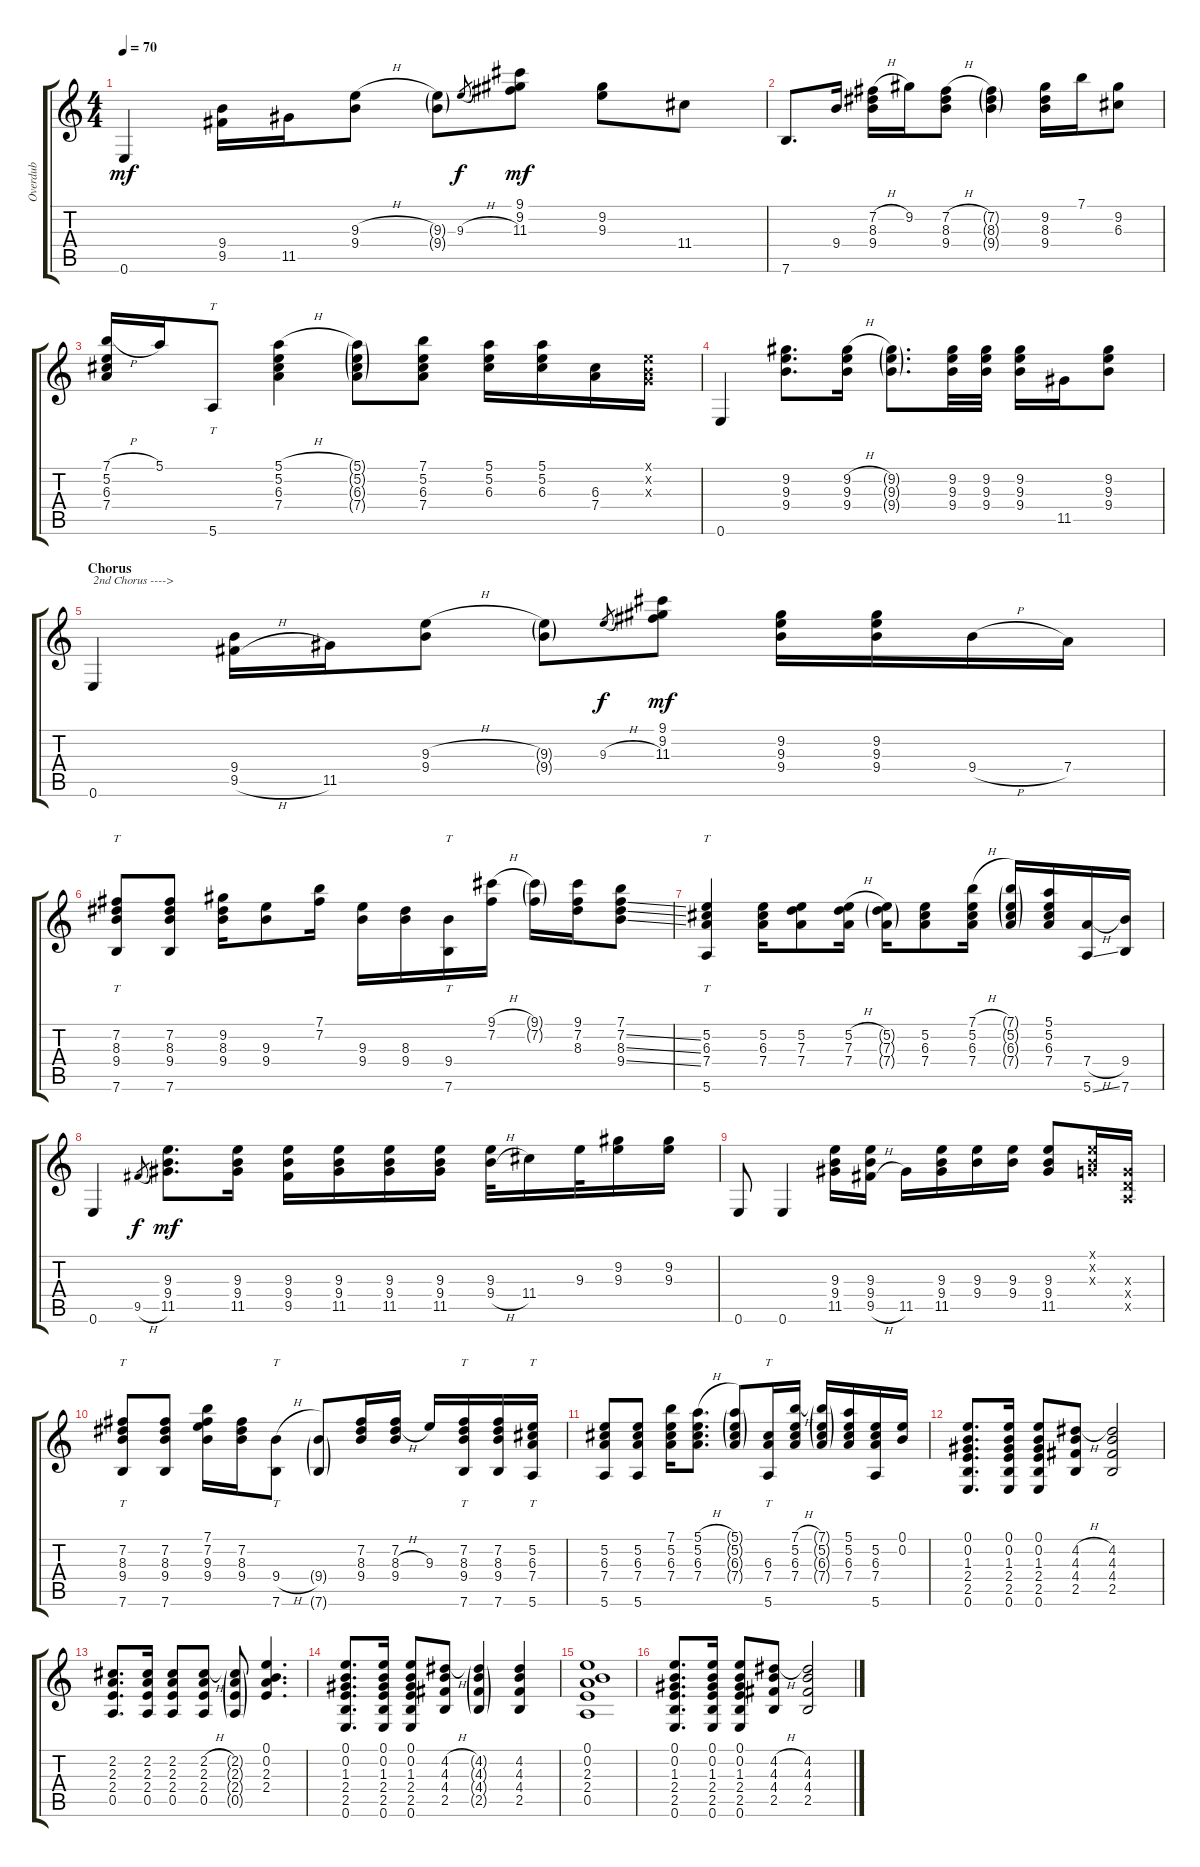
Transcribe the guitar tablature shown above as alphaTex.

\track ("Overdub" "Overdub") {instrument acousticguitarsteel}
\staff {score tabs}
\tuning (E4 B3 G3 D3 A2 E2) {hide}
\ts (4 4)
\tempo 70
\clef g2
\ks c
0.6.4{dy mf} (9.4 9.5).16 11.5.16 (9.3{h} 9.4).8 (9.3{g} 9.4{g}).8 9.3{h}.8{gr dy f} (9.1 9.2 11.3).8{dy mf} (9.2 9.3).8 11.4.8 |
7.6.8{d} 9.4.16 (7.2{h} 8.3 9.4).16 9.2.16 (7.2{h} 8.3 9.4).8 (7.2{g} 8.3{g} 9.4{g}).4 (9.2 8.3 9.4).16 7.1.16 (9.2 6.3).8 |
(7.1{h} 5.2 6.3 7.4).16 5.1.16 5.6.8{tt} (5.1{h} 5.2 6.3 7.4).4 (5.1{g} 5.2{g} 6.3{g} 7.4{g}).8 (7.1 5.2 6.3 7.4).8 (5.1 5.2 6.3).16 (5.1 5.2 6.3).16 (6.3 7.4).16 (0.1{x} 0.2{x} 0.3{x}).16 |
0.6.4 (9.2 9.3 9.4).8{d} (9.2{h} 9.3 9.4).16 (9.2{g} 9.3{g} 9.4{g}).8{d} (9.2 9.3 9.4).32 (9.2 9.3 9.4).32 (9.2 9.3 9.4).16 11.5.16 (9.2 9.3 9.4).8 |
\section ("" "Chorus")
0.6.4{txt "2nd Chorus ---->"} (9.4 9.5{h}).16 11.5.16 (9.3{h} 9.4).8 (9.3{g} 9.4{g}).8 9.3{h}.8{gr dy f} (9.1 9.2 11.3).8{dy mf} (9.2 9.3 9.4).16 (9.2 9.3 9.4).16 9.4{h}.16 7.4.16 |
(7.2 8.3 9.4 7.6).8{tt} (7.2 8.3 9.4 7.6).8 (9.2 8.3 9.4).16 (9.3 9.4).8 (7.1 7.2).16 (9.3 9.4).16 (8.3 9.4).16 (9.4 7.6).16{tt} (9.1{h} 7.2).16 (9.1{g} 7.2{g}).16 (9.1 7.2 8.3).16 (7.1 7.2{ss} 8.3{ss} 9.4{ss}).8 |
(5.2 6.3 7.4 5.6).4{tt} (5.2 6.3 7.4).16 (5.2 7.3 7.4).8 (5.2{h} 7.3 7.4).16 (5.2{g} 7.3{g} 7.4{g}).16 (5.2 6.3 7.4).8 (7.1{h} 5.2 6.3 7.4).16 (7.1{g} 5.2{g} 6.3{g} 7.4{g}).16 (5.1 5.2 6.3 7.4).16 (7.4{h} 5.6{ss}).16 (9.4 7.6).16 |
0.6.4 9.5{h}.8{gr dy f} (9.3 9.4 11.5).8{d dy mf} (9.3 9.4 11.5).16 (9.3 9.4 9.5).16 (9.3 9.4 11.5).16 (9.3 9.4 11.5).16 (9.3 9.4 11.5).16 (9.3 9.4{h}).32 11.4.16 9.3.32 (9.2 9.3).16 (9.2 9.3).16 |
0.6.8 0.6.4 (9.3 9.4 11.5).16 (9.3 9.4 9.5{h}).16 11.5.16 (9.3 9.4 11.5).16 (9.3 9.4).16 (9.3 9.4).16 (9.3 9.4 11.5).8 (0.1{x} 0.2{x} 0.3{x}).16 (0.3{x} 0.4{x} 0.5{x}).16 |
(7.2 8.3 9.4 7.6).8{tt} (7.2 8.3 9.4 7.6).8 (7.1 7.2 9.3 9.4).16 (7.2 8.3 9.4).16 (9.4{h} 7.6).8{tt} (9.4{g} 7.6{g}).8 (7.2 8.3 9.4).16 (7.2 8.3{h} 9.4).16 9.3.16 (7.2 8.3 9.4 7.6).16{tt} (7.2 8.3 9.4 7.6).16 (5.2 6.3 7.4 5.6).16{tt} |
(5.2 6.3 7.4 5.6).8 (5.2 6.3 7.4 5.6).8 (7.1 5.2 6.3 7.4).16 (5.1{h} 5.2 6.3 7.4).8{d} (5.1{g} 5.2{g} 6.3{g} 7.4{g}).8 (6.3 7.4 5.6).16{tt} (7.1{h} 5.2 6.3 7.4).16 (7.1{g} 5.2{g} 6.3{g} 7.4{g}).16 (5.1 5.2 6.3 7.4).16 (5.2 6.3 7.4 5.6).16 (0.1 0.2).16 |
(0.1 0.2 1.3 2.4 2.5 0.6).8{d} (0.1 0.2 1.3 2.4 2.5 0.6).16 (0.1 0.2 1.3 2.4 2.5 0.6).8 (4.2{h} 4.3 4.4 2.5).8 (4.2 4.3 4.4 2.5).2 |
(2.2 2.3 2.4 0.5).8{d} (2.2 2.3 2.4 0.5).16 (2.2 2.3 2.4 0.5).8 (2.2{h} 2.3 2.4 0.5).8 (2.2{g} 2.3{g} 2.4{g} 0.5{g}).8 (0.1 0.2 2.3 2.4).4{d} |
(0.1 0.2 1.3 2.4 2.5 0.6).8{d} (0.1 0.2 1.3 2.4 2.5 0.6).16 (0.1 0.2 1.3 2.4 2.5 0.6).8 (4.2{h} 4.3 4.4 2.5).8 (4.2{g} 4.3{g} 4.4{g} 2.5{g}).4 (4.2 4.3 4.4 2.5).4 |
(0.1 0.2 2.3 2.4 0.5).1 |
(0.1 0.2 1.3 2.4 2.5 0.6).8{d} (0.1 0.2 1.3 2.4 2.5 0.6).16 (0.1 0.2 1.3 2.4 2.5 0.6).8 (4.2{h} 4.3 4.4 2.5).8 (4.2 4.3 4.4 2.5).2
